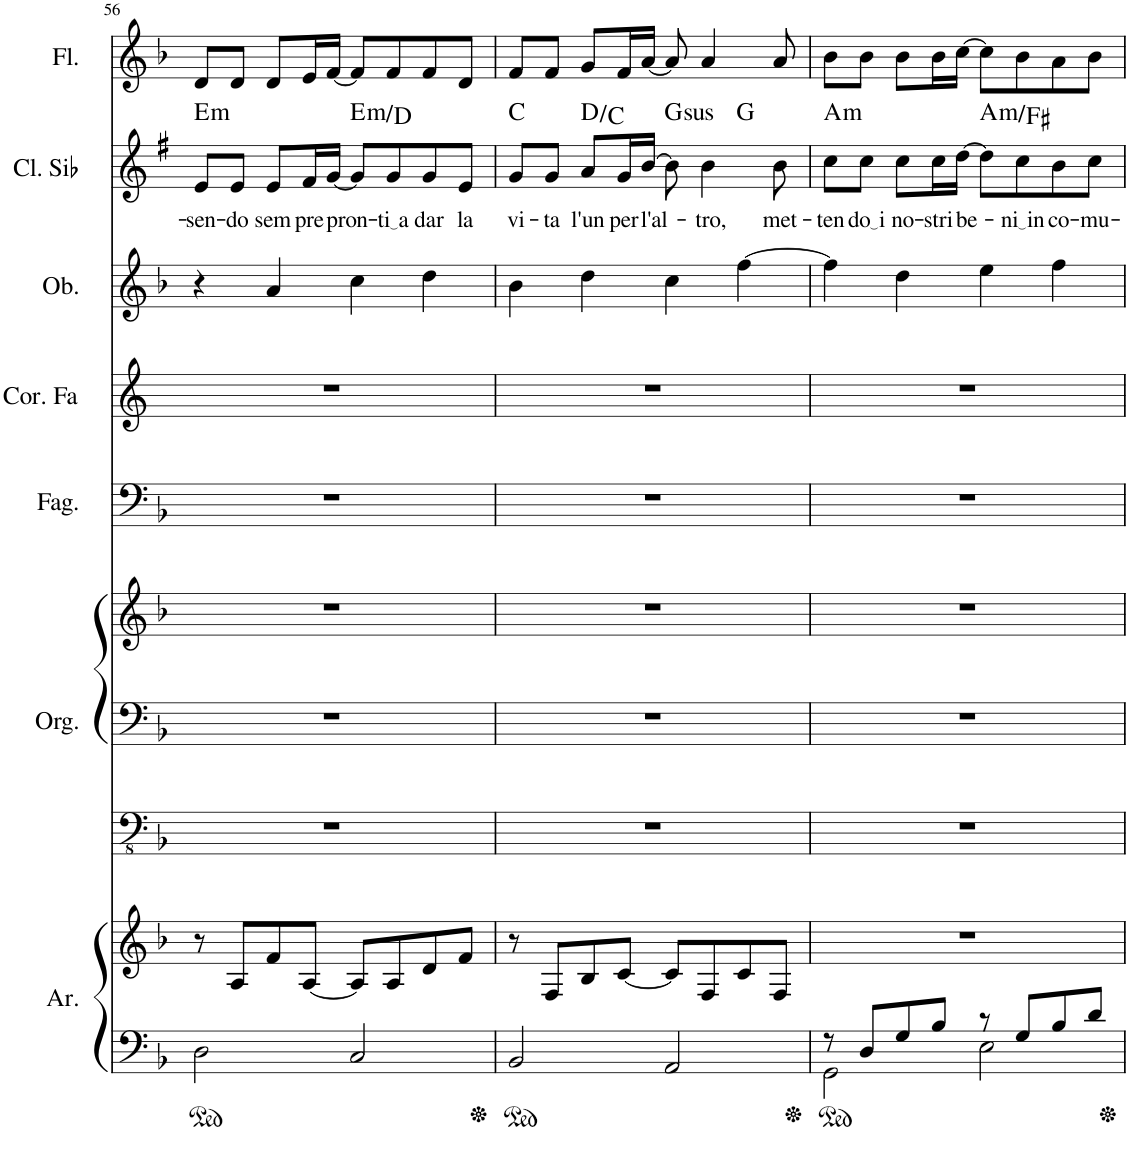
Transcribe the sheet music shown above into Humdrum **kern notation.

**kern	**kern	**kern	**kern	**kern	**kern	**kern	**kern	**kern	**text	**harte	**kern
*part7	*part7	*part6	*part6	*part6	*part5	*part4	*part3	*part2	*part2	*part2	*part1
*staff10	*staff9	*staff8	*staff7	*staff6	*staff5	*staff4	*staff3	*staff2	*staff2	*	*staff1
*I"Arpa	*	*I"Organo a canne	*	*	*I"Fagotto	*I"Corno in Fa	*I"Oboe	*I"Clarinetto in Sib	*	*	*I"Flauto
*I'Ar.	*	*I'Org.	*	*	*I'Fag.	*I'Cor. Fa	*I'Ob.	*I'Cl. Sib	*	*	*I'Fl.
!!LO:PB:g=z
*clefF4	*clefG2	*clefFv4	*clefF4	*clefG2	*clefF4	*clefG2	*clefG2	*clefG2	*	*	*clefG2
*	*	*	*	*	*	*Trd4c7	*	*Trd1c2	*	*	*
*k[b-]	*k[b-]	*k[b-]	*k[b-]	*k[b-]	*k[b-]	*k[]	*k[b-]	*k[f#]	*	*	*k[b-]
*M4/4	*M4/4	*M4/4	*M4/4	*M4/4	*M4/4	*M4/4	*M4/4	*M4/4	*	*	*M4/4
*met(c)	*met(c)	*met(c)	*met(c)	*met(c)	*met(c)	*met(c)	*met(c)	*met(c)	*	*	*met(c)
=56	=56	=56	=56	=56	=56	=56	=56	=56	=56	=56	=56
!	!	!	!	!	!	!	!	!	!LO:LY:b	!LO:H:kt=m	!
2D\	8r	1r	1r	1r	1r	1r	4r	8e/L	-sen-	E:min	8d/L
!	!	!	!	!	!	!	!	!	!LO:LY:b	!	!
.	8A/L	.	.	.	.	.	.	8e/J	-do	.	8d/J
!	!	!	!	!	!	!	!	!	!LO:LY:b	!	!
.	8f/	.	.	.	.	.	4a/	8e/L	sem-	.	8d/L
!	!	!	!	!	!	!	!	!	!LO:LY:b	!	!
.	[8A/J	.	.	.	.	.	.	16f#/L	-pre	.	16e/L
!	!	!	!	!	!	!	!	!	!LO:LY:b	!	!
.	.	.	.	.	.	.	.	[16g/JJ	pron-	.	[16f/JJ
!	!	!	!	!	!	!	!	!	!	!LO:H:kt=m	!
2C/	8A/L]	.	.	.	.	.	4cc\	8g/L]	.	E:min/b7	8f/L]
!	!	!	!	!	!	!	!	!	!LO:LY:b	!	!
.	8A/	.	.	.	.	.	.	8g/	ti a	.	8f/
!	!	!	!	!	!	!	!	!	!LO:LY:b	!	!
.	8d/	.	.	.	.	.	4dd\	8g/	dar	.	8f/
!	!	!	!	!	!	!	!	!	!LO:LY:b	!	!
.	8f/J	.	.	.	.	.	.	8e/J	la	.	8d/J
=57	=57	=57	=57	=57	=57	=57	=57	=57	=57	=57	=57
!	!	!	!	!	!	!	!	!	!LO:LY:b	!	!
*	*	*	*	*	*	*	*	*^	*	*	*
2BB-/	8r	1r	1r	1r	1r	1r	4b-\	8g/L	2.ryy	vi-	C:maj	8f/L
!	!	!	!	!	!	!	!	!	!	!LO:LY:b	!	!
.	8F/L	.	.	.	.	.	.	8g/J	.	-ta	.	8f/J
!	!	!	!	!	!	!	!	!	!	!LO:LY:b	!	!
.	8B-/	.	.	.	.	.	4dd\	8a/L	.	l'un	D:maj/b7	8g/L
!	!	!	!	!	!	!	!	!	!	!LO:LY:b	!	!
.	[8c/J	.	.	.	.	.	.	16g/L	.	per	.	16f/L
!	!	!	!	!	!	!	!	!	!	!LO:LY:b	!	!
.	.	.	.	.	.	.	.	[16b/JJ	.	l'al-	.	[16a/JJ
!	!	!	!	!	!	!	!	!	!	!	!LO:H:kt=sus	!
2AA/	8c/L]	.	.	.	.	.	4cc\	8b\]	.	.	G:sus4	8a/]
!	!	!	!	!	!	!	!	!	!	!LO:LY:b	!	!
.	8F/	.	.	.	.	.	.	4b\	.	-tro,	.	4a/
.	8c/	.	.	.	.	.	[4ff\	.	4ryy	.	G:maj	.
!	!	!	!	!	!	!	!	!	!	!LO:LY:b	!	!
.	8F/J	.	.	.	.	.	.	8b\	.	met-	.	8a/
=58	=58	=58	=58	=58	=58	=58	=58	=58	=58	=58	=58	=58
*^	*	*	*	*	*	*	*	*	*	*	*	*
!	!	!	!	!	!	!	!	!	!	!	!LO:LY:b	!LO:H:kt=m	!
*	*	*	*	*	*	*	*	*	*v	*v	*	*	*
8r	2GG\	1r	1r	1r	1r	1r	1r	4ff\]	8cc\L	-ten-	A:min	8b-\L
!	!	!	!	!	!	!	!	!	!	!LO:LY:b	!	!
8D/L	.	.	.	.	.	.	.	.	8cc\J	do i	.	8b-\J
!	!	!	!	!	!	!	!	!	!	!LO:LY:b	!	!
8G/	.	.	.	.	.	.	.	4dd\	8cc\L	no-	.	8b-\L
!	!	!	!	!	!	!	!	!	!	!LO:LY:b	!	!
8B-/J	.	.	.	.	.	.	.	.	16cc\L	-stri	.	16b-\L
!	!	!	!	!	!	!	!	!	!	!LO:LY:b	!	!
.	.	.	.	.	.	.	.	.	[16dd\JJ	be-	.	[16cc\JJ
!	!	!	!	!	!	!	!	!	!	!	!LO:H:kt=m	!
8r	2E\	.	.	.	.	.	.	4ee\	8dd\L]	.	A:min/6	8cc\L]
!	!	!	!	!	!	!	!	!	!	!LO:LY:b	!	!
8G/L	.	.	.	.	.	.	.	.	8cc\	ni in	.	8b-\
!	!	!	!	!	!	!	!	!	!	!LO:LY:b	!	!
8B-/	.	.	.	.	.	.	.	4ff\	8b\	co-	.	8a\
!	!	!	!	!	!	!	!	!	!	!LO:LY:b	!	!
8d/J	.	.	.	.	.	.	.	.	8cc\J	-mu-	.	8b-\J
*v	*v	*	*	*	*	*	*	*	*	*	*	*
=	=	=	=	=	=	=	=	=	=	=	=
*-	*-	*-	*-	*-	*-	*-	*-	*-	*-	*-	*-
